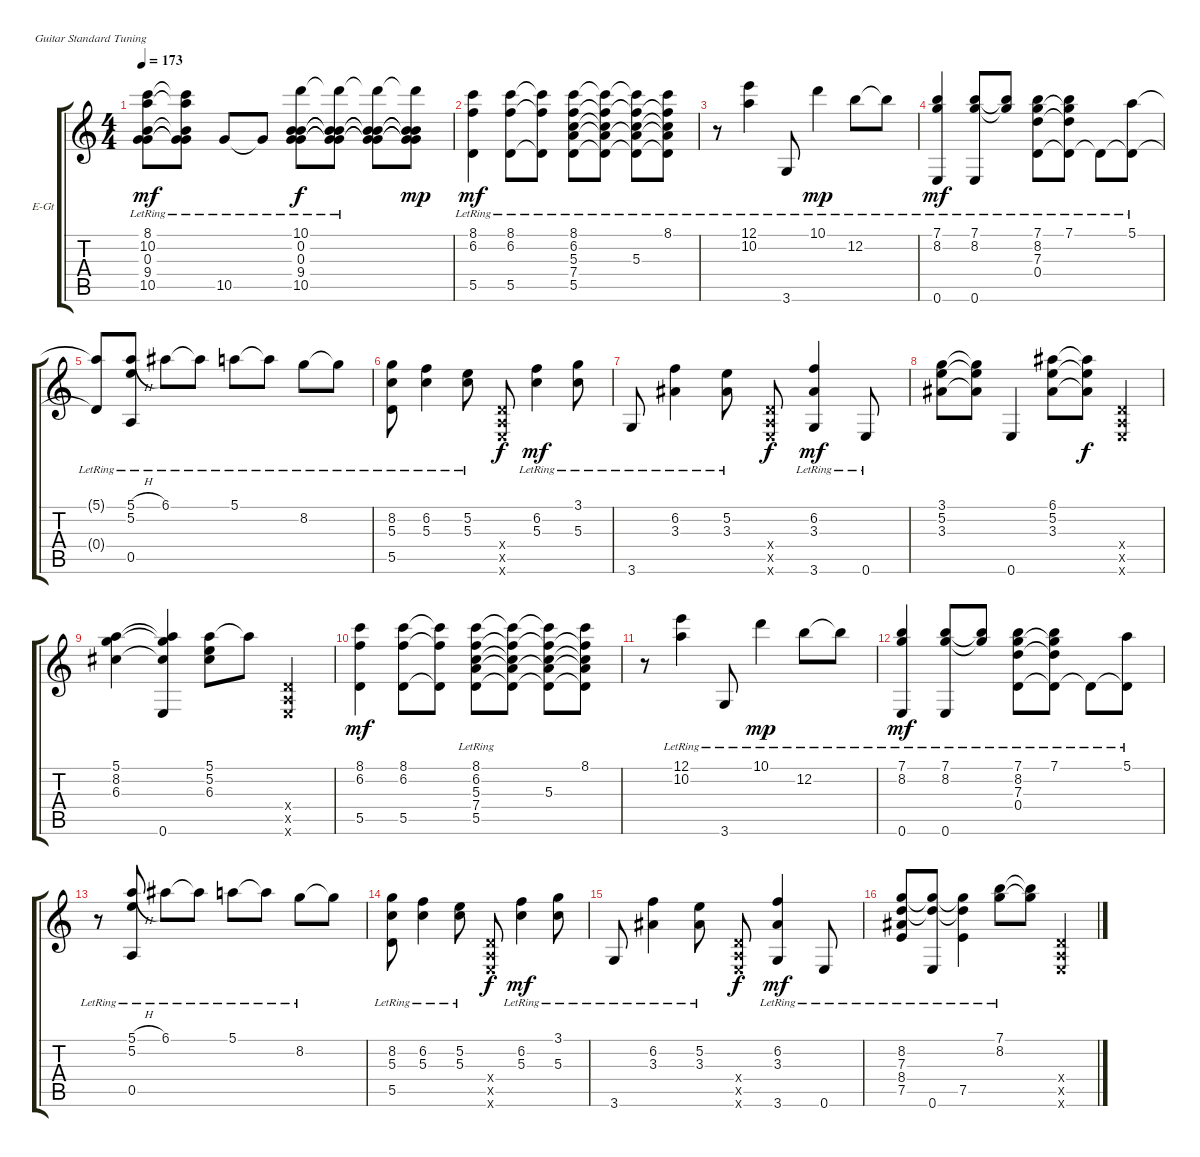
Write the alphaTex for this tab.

\defaultSystemsLayout 4
\bracketExtendMode groupsimilarinstruments
\firstSystemTrackNameOrientation horizontal
\otherSystemsTrackNameOrientation horizontal
\track ("Electric Guitar" "E-Gt") {instrument electricguitarclean}
\staff {score tabs}
\tuning (E4 B3 G3 D3 A2 E2)
\ts (4 4)
\tempo 173
\clef g2
\ks c
(10.5{lr} 9.4{lr} 0.3{lr} 10.2{lr} 8.1{lr}).8{dy mf} (10.5{lr t} 9.4{lr t} 0.3{lr t} 10.2{lr t} 8.1{lr t}).8 10.5{lr}.8 10.5{lr t}.8 (10.5{lr} 9.4{lr} 0.3{lr} 0.2{lr} 10.1{lr}).8{dy f} (10.5{lr t} 9.4{lr t} 0.3{lr t} 0.2{lr t} 10.1{lr t}).8 (10.5{t} 9.4{t} 0.3{t} 0.2{t} 10.1{t}).8 (10.5{t} 9.4{t} 0.3{t} 0.2{t} 10.1{t}).8{dy mp} |
(5.5{lr} 8.1{lr} 6.2{lr}).4{dy mf} (8.1{lr} 6.2{lr} 5.5{lr}).8 (8.1{lr t} 6.2{lr t} 5.5{lr t}).8 (8.1{lr} 6.2{lr} 5.5{lr} 7.4{lr} 5.3{lr}).8 (8.1{lr t} 6.2{lr t} 5.5{lr t} 7.4{lr t} 5.3{lr t}).8 (8.1{lr t} 6.2{lr t} 5.5{lr t} 7.4{lr t} 5.3{lr}).8 (8.1{lr} 6.2{lr t} 5.5{lr t} 7.4{lr t} 5.3{lr t}).8 |
r.8 (12.1{lr} 10.2{lr}).4 3.6{lr}.8 10.1{lr}.4{dy mp} 12.2{lr}.8 12.2{lr t}.8 |
(7.1{lr} 8.2{lr} 0.6{lr}).4{dy mf} (7.1{lr} 8.2{lr} 0.6{lr}).8 (7.1{lr t} 8.2{lr t}).8 (7.1{lr} 8.2{lr} 0.4{lr} 7.3{lr}).8 (7.1{lr} 8.2{lr t} 0.4{lr t} 7.3{lr t}).8 0.4{lr t}.8 (0.4{lr t} 5.1{lr}).8 |
(0.4{lr t} 5.1{lr t}).8 (0.5{lr} 5.2{lr} 5.1{h lr}).8 6.1{lr}.8 6.1{lr t}.8 5.1{lr}.8 5.1{lr t}.8 8.2{lr}.8 8.2{lr t}.8 |
(5.5{lr} 5.3{lr} 8.2{lr}).8 (5.3{lr} 6.2{lr}).4 (5.2{lr} 5.3{lr}).8 (0.4{x} 0.5{x} 0.6{x}).8{dy f} (6.2{lr} 5.3{lr}).4{dy mf} (3.1{lr} 5.3{lr}).8 |
3.6{lr}.8 (6.2{lr} 3.3{lr}).4 (3.3{lr} 5.2{lr}).8 (0.4{x} 0.5{x} 0.6{x}).8{dy f} (3.3{lr} 6.2{lr} 3.6{lr}).4{dy mf} 0.6{lr}.8 |
(3.1 3.3 5.2).8 (3.1{t} 3.3{t} 5.2{t}).8 0.6.4 (6.1 5.2 3.3).8 (6.1{t} 5.2{t} 3.3{t}).8{dy f} (0.4{x} 0.5{x} 0.6{x}).4 |
(6.3 8.2 5.1).4 (6.3{t} 8.2{t} 5.1{t} 0.6).4 (5.1 5.2 6.3).8 5.1{t}.8 (0.4{x} 0.5{x} 0.6{x}).4 |
(5.5 8.1 6.2).4{dy mf} (8.1 6.2 5.5).8 (8.1{t} 6.2{t} 5.5{t}).8 (8.1 6.2{lr} 5.5 7.4 5.3).8 (8.1{t} 6.2{t} 5.5{t} 7.4{t} 5.3{t}).8 (8.1{t} 6.2{t} 5.5{t} 7.4{t} 5.3).8 (8.1 6.2{t} 5.5{t} 7.4{t} 5.3{t}).8 |
r.8 (12.1{lr} 10.2{lr}).4 3.6{lr}.8 10.1{lr}.4{dy mp} 12.2{lr}.8 12.2{lr t}.8 |
(7.1{lr} 8.2{lr} 0.6{lr}).4{dy mf} (7.1{lr} 8.2{lr} 0.6{lr}).8 (7.1{lr t} 8.2{lr t}).8 (7.1{lr} 8.2{lr} 0.4{lr} 7.3{lr}).8 (7.1{lr} 8.2{lr t} 0.4{lr t} 7.3{lr t}).8 0.4{lr t}.8 (0.4{lr t} 5.1{lr}).8 |
r.8 (0.5{lr} 5.2{lr} 5.1{h lr}).8 6.1{lr}.8 6.1{lr t}.8 5.1{lr}.8 5.1{lr t}.8 8.2{lr}.8 8.2{t}.8 |
(5.5{lr} 5.3{lr} 8.2{lr}).8 (5.3{lr} 6.2{lr}).4 (5.2{lr} 5.3{lr}).8 (0.4{x} 0.5{x} 0.6{x}).8{dy f} (6.2{lr} 5.3{lr}).4{dy mf} (3.1{lr} 5.3{lr}).8 |
3.6{lr}.8 (6.2{lr} 3.3{lr}).4 (3.3{lr} 5.2{lr}).8 (0.4{x} 0.5{x} 0.6{x}).8{dy f} (3.3{lr} 6.2{lr} 3.6).4{dy mf} 0.6{lr}.8 |
(7.3{lr} 8.2{lr} 7.5{lr} 8.4{lr}).8 (7.3{lr t} 8.2{lr t} 0.6{lr}).8 (7.3{lr t} 8.2{lr t} 7.5{lr}).4 (7.1{lr} 8.2{lr}).8 (7.1{t} 8.2{t}).8 (0.4{x} 0.5{x} 0.6{x}).4
